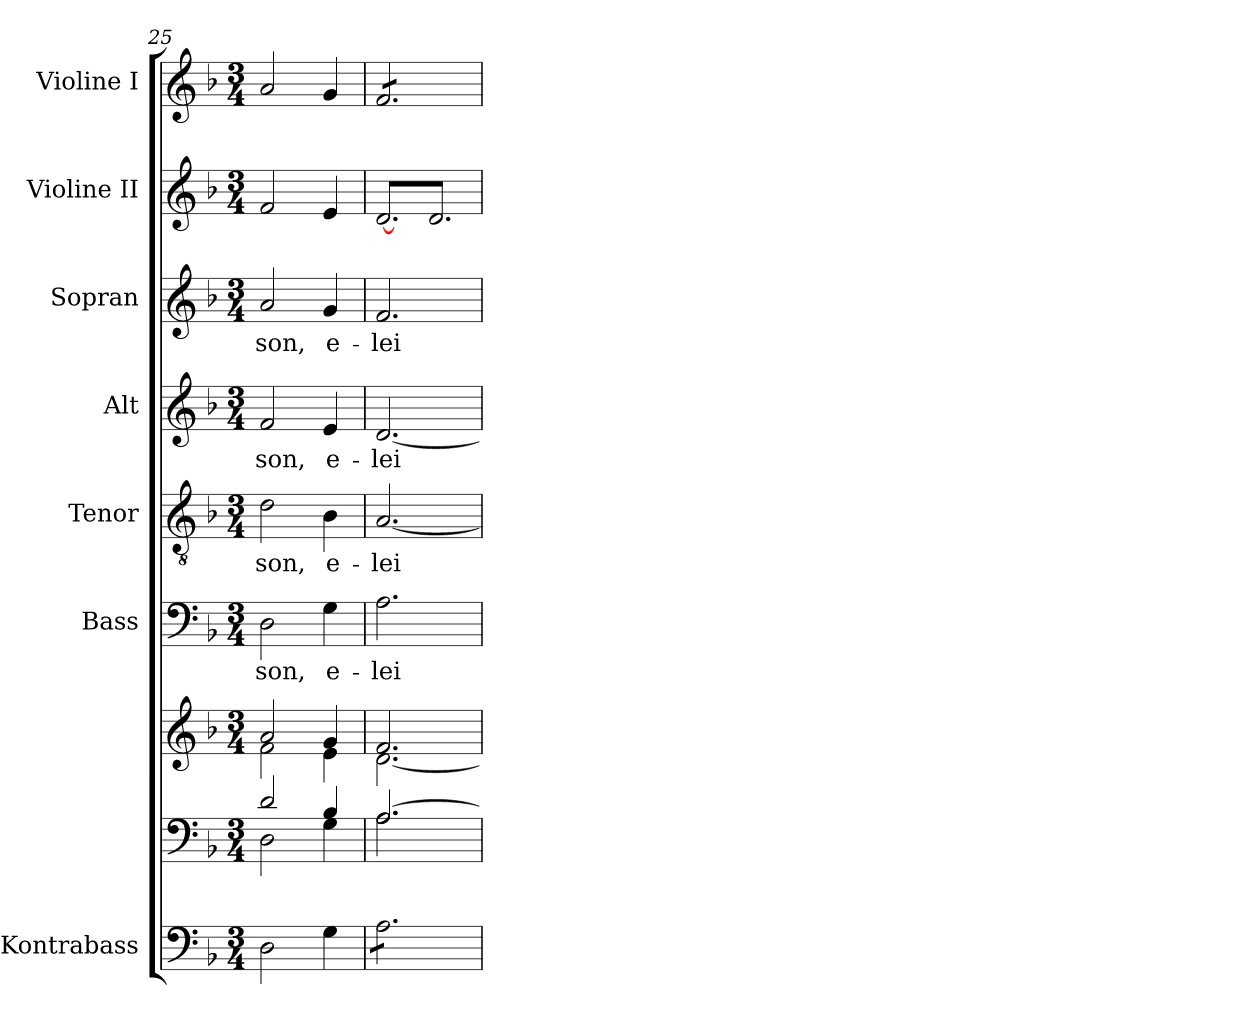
**kern	**kern	**kern	**kern	**text	**kern	**text	**kern	**text	**kern	**text	**kern	**kern
*part8	*part7	*part7	*part6	*part6	*part5	*part5	*part4	*part4	*part3	*part3	*part2	*part1
*staff9	*staff8	*staff7	*staff6	*staff6	*staff5	*staff5	*staff4	*staff4	*staff3	*staff3	*staff2	*staff1
*I"Kontrabass	*	*	*I"Bass	*	*I"Tenor	*	*I"Alt	*	*I"Sopran	*	*I"Violine II	*I"Violine I
*I'Kb.	*	*	*I'B.	*	*I'T.	*	*I'A.	*	*I'S.	*	*I'Vl. II	*I'Vl. I
*clefF4	*clefF4	*clefG2	*clefF4	*	*clefGv2	*	*clefG2	*	*clefG2	*	*clefG2	*clefG2
*ITrd7c12	*	*	*	*	*	*	*	*	*	*	*	*
*k[b-]	*k[b-]	*k[b-]	*k[b-]	*	*k[b-]	*	*k[b-]	*	*k[b-]	*	*k[b-]	*k[b-]
*F:	*F:	*F:	*F:	*	*F:	*	*F:	*	*F:	*	*F:	*F:
*M3/4	*M3/4	*M3/4	*M3/4	*	*M3/4	*	*M3/4	*	*M3/4	*	*M3/4	*M3/4
=25	=25	=25	=25	=25	=25	=25	=25	=25	=25	=25	=25	=25
*	*^	*^	*	*	*	*	*	*	*	*	*	*
!	!	!	!	!	!	!LO:LY:b	!	!LO:LY:b	!	!LO:LY:b	!	!LO:LY:b	!	!
2DD\	2d/	2D\	2a/	2f\	2D\	-son,	2d\	-son,	2f/	-son,	2a/	-son,	2f/	2a/
!	!	!	!	!	!	!LO:LY:b	!	!LO:LY:b	!	!LO:LY:b	!	!LO:LY:b	!	!
4GG\	4B-/	4G\	4g/	4e\	4G\	e-	4B-\	e-	4e/	e-	4g/	e-	4e/	4g/
=26	=26	=26	=26	=26	=26	=26	=26	=26	=26	=26	=26	=26	=26	=26
!	!	!	!	!	!	!LO:LY:b	!	!LO:LY:b	!	!LO:LY:b	!	!LO:LY:b	!	!
*tremolo	*	*	*	*	*	*	*	*	*	*	*	*	*	*
*	*	*	*	*	*	*	*	*	*	*	*	*	*tremolo	*
*	*	*	*	*	*	*	*	*	*	*	*	*	*	*tremolo
8AA\L	[>2.A/	2.A\	2.f/	[<2.d\	2.A\	-lei-	[2.A/	-lei-	[2.d/	-lei-	2.f/	-lei-	[8d/L	8f/L
8AA\	.	.	.	.	.	.	.	.	.	.	.	.	8d/	8f/
8AA\	.	.	.	.	.	.	.	.	.	.	.	.	8d/	8f/
8AA\	.	.	.	.	.	.	.	.	.	.	.	.	8d/	8f/
8AA\	.	.	.	.	.	.	.	.	.	.	.	.	8d/	8f/
8AA\J	.	.	.	.	.	.	.	.	.	.	.	.	8d/J	8f/J
*	*	*	*	*	*	*	*	*	*	*	*	*	*	*Xtremolo
*	*	*	*	*	*	*	*	*	*	*	*	*	*Xtremolo	*
*Xtremolo	*	*	*	*	*	*	*	*	*	*	*	*	*	*
*	*v	*v	*	*	*	*	*	*	*	*	*	*	*	*
*	*	*v	*v	*	*	*	*	*	*	*	*	*	*
=	=	=	=	=	=	=	=	=	=	=	=	=
*-	*-	*-	*-	*-	*-	*-	*-	*-	*-	*-	*-	*-
